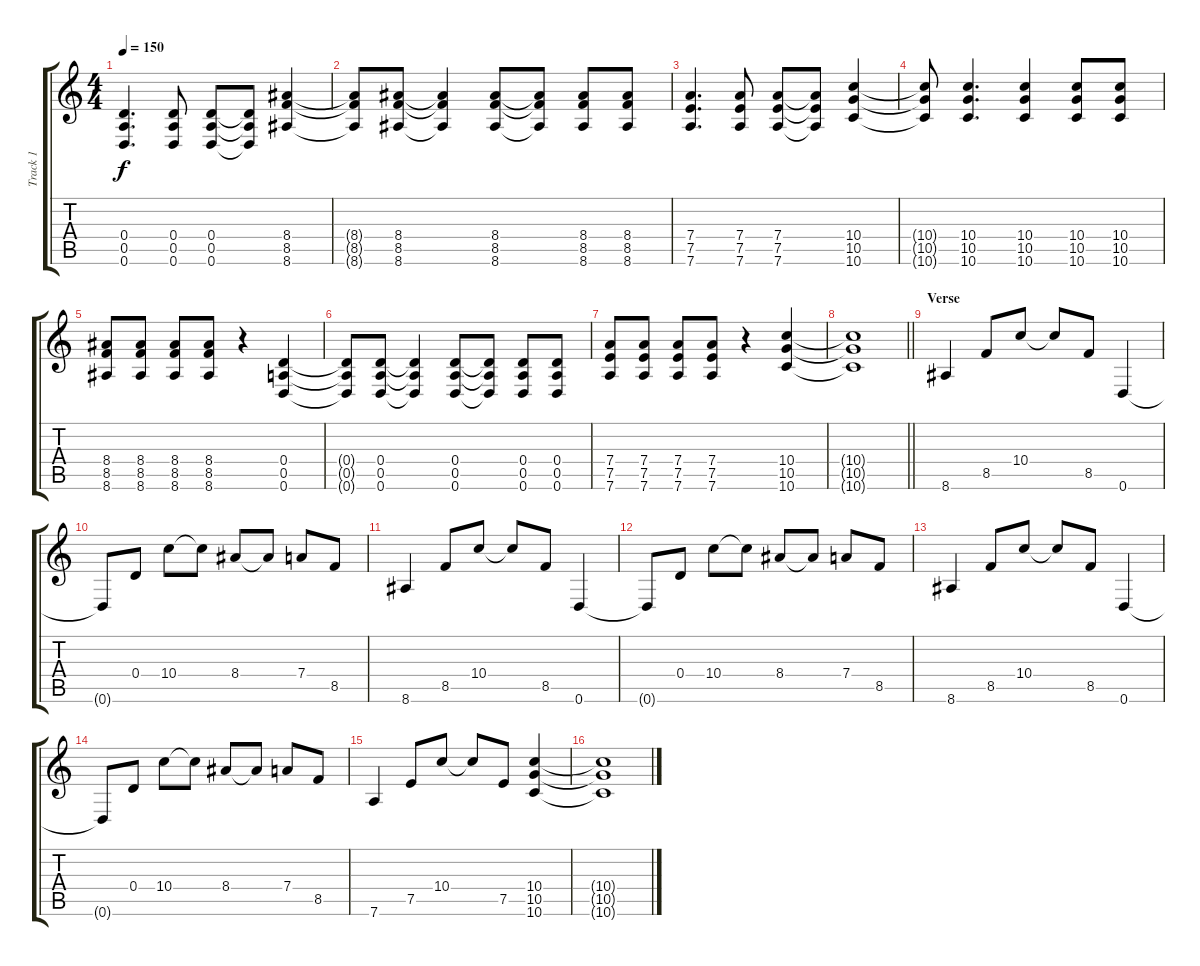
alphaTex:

\track ("Track 1" "Track 1") {instrument acousticguitarnylon}
\staff {score tabs}
\tuning (E4 B3 G3 D3 A2 D2) {hide}
\ts (4 4)
\tempo 150
\clef g2
\ks c
(0.4 0.5 0.6).4{d dy f} (0.4 0.5 0.6).8 (0.4 0.5 0.6).8 (0.4{t} 0.5{t} 0.6{t}).8 (8.4 8.5 8.6).4 |
(8.4{t} 8.5{t} 8.6{t}).8 (8.4 8.5 8.6).8 (8.4{t} 8.5{t} 8.6{t}).4 (8.4 8.5 8.6).8 (8.4{t} 8.5{t} 8.6{t}).8 (8.4 8.5 8.6).8 (8.4 8.5 8.6).8 |
(7.4 7.5 7.6).4{d} (7.4 7.5 7.6).8 (7.4 7.5 7.6).8 (7.4{t} 7.5{t} 7.6{t}).8 (10.4 10.5 10.6).4 |
(10.4{t} 10.5{t} 10.6{t}).8 (10.4 10.5 10.6).4{d} (10.4 10.5 10.6).4 (10.4 10.5 10.6).8 (10.4 10.5 10.6).8 |
(8.4 8.5 8.6).8 (8.4 8.5 8.6).8 (8.4 8.5 8.6).8 (8.4 8.5 8.6).8 r.4 (0.4 0.5 0.6).4 |
(0.4{t} 0.5{t} 0.6{t}).8 (0.4 0.5 0.6).8 (0.4{t} 0.5{t} 0.6{t}).4 (0.4 0.5 0.6).8 (0.4{t} 0.5{t} 0.6{t}).8 (0.4 0.5 0.6).8 (0.4 0.5 0.6).8 |
(7.4 7.5 7.6).8 (7.4 7.5 7.6).8 (7.4 7.5 7.6).8 (7.4 7.5 7.6).8 r.4 (10.4 10.5 10.6).4 |
\barLineRight lightlight
(10.4{t} 10.5{t} 10.6{t}).1 |
\section ("" "Verse")
8.6.4{instrument acousticguitarnylon} 8.5.8 10.4.8 10.4{t}.8 8.5.8 0.6.4 |
0.6{t}.8 0.4.8 10.4.8 10.4{t}.8 8.4.8 8.4{t}.8 7.4.8 8.5.8 |
8.6.4 8.5.8 10.4.8 10.4{t}.8 8.5.8 0.6.4 |
0.6{t}.8 0.4.8 10.4.8 10.4{t}.8 8.4.8 8.4{t}.8 7.4.8 8.5.8 |
8.6.4 8.5.8 10.4.8 10.4{t}.8 8.5.8 0.6.4 |
0.6{t}.8 0.4.8 10.4.8 10.4{t}.8 8.4.8 8.4{t}.8 7.4.8 8.5.8 |
7.6.4 7.5.8 10.4.8 10.4{t}.8 7.5.8 (10.4 10.5 10.6).4 |
(10.4{t} 10.5{t} 10.6{t}).1
